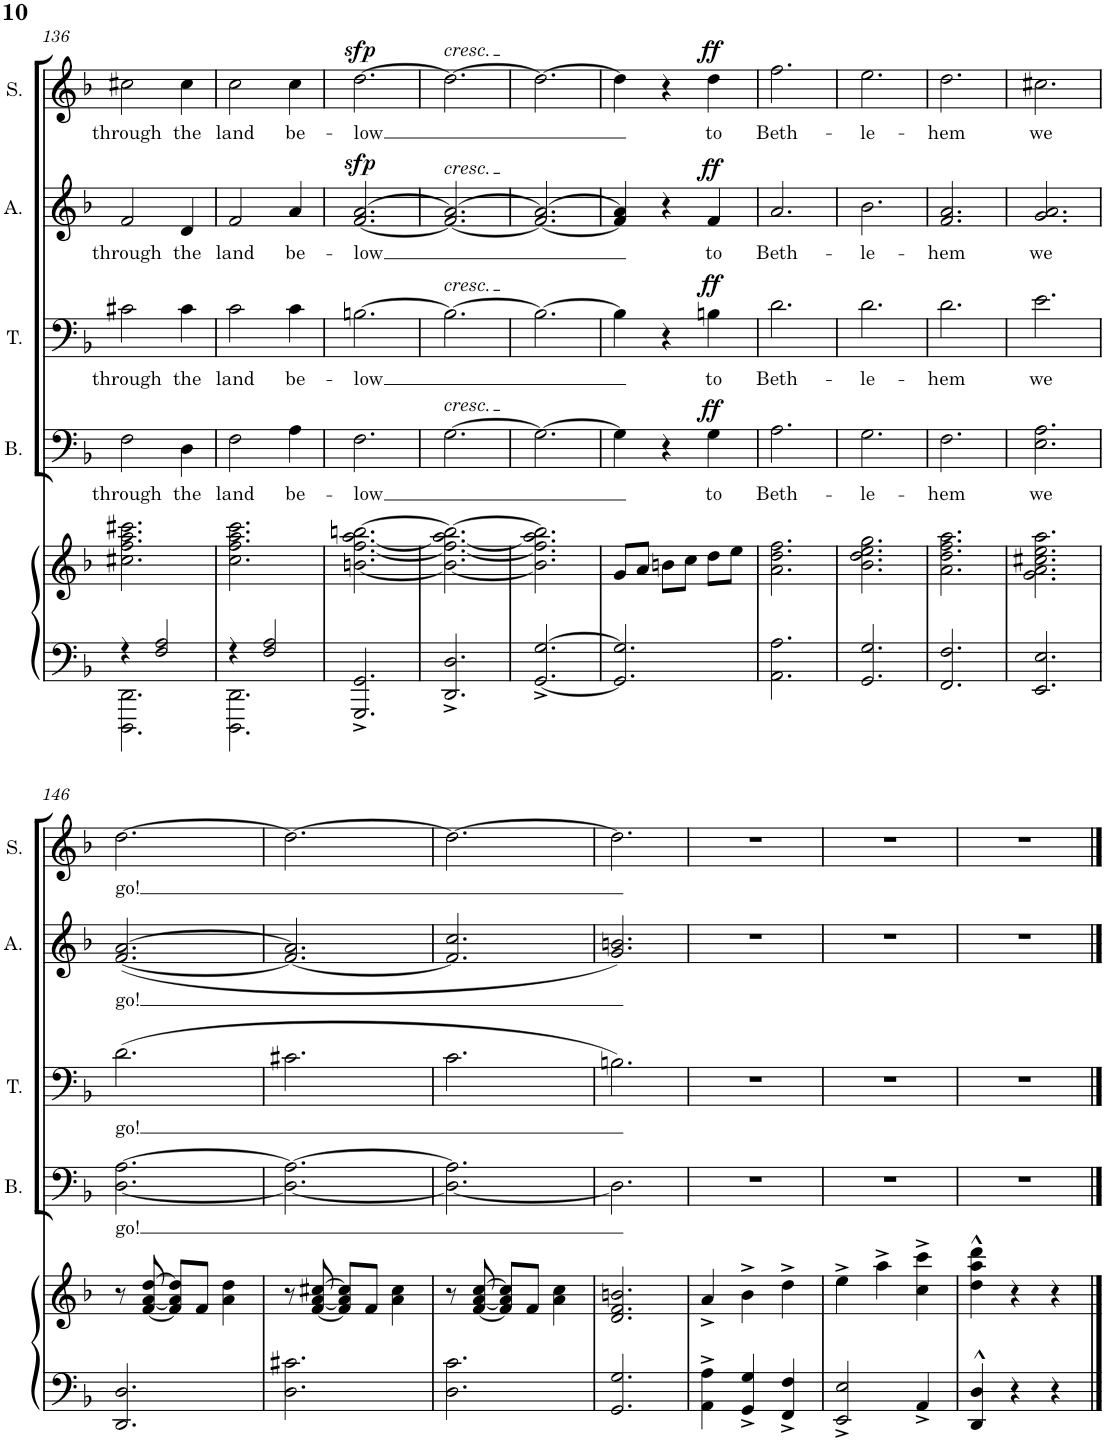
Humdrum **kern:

**kern	**kern	**kern	**text	**dynam	**kern	**text	**dynam	**kern	**text	**dynam	**kern	**text	**dynam
*part5	*part5	*part4	*part4	*part4	*part3	*part3	*part3	*part2	*part2	*part2	*part1	*part1	*part1
*staff6	*staff5	*staff4	*staff4	*staff4	*staff3	*staff3	*staff3	*staff2	*staff2	*staff2	*staff1	*staff1	*staff1
*I"PIANO	*	*I"Bass	*	*	*I"Tenor	*	*	*I"Alto	*	*	*I"Soprano	*	*
*I'Pno	*	*I'B.	*	*	*I'T.	*	*	*I'A.	*	*	*I'S.	*	*
!!LO:PB:g=z
*clefF4	*clefG2	*clefF4	*	*	*clefF4	*	*	*clefG2	*	*	*clefG2	*	*
*k[b-]	*k[b-]	*k[b-]	*	*	*k[b-]	*	*	*k[b-]	*	*	*k[b-]	*	*
*M3/4	*M3/4	*M3/4	*	*	*M3/4	*	*	*M3/4	*	*	*M3/4	*	*
=136	=136	=136	=136	=136	=136	=136	=136	=136	=136	=136	=136	=136	=136
*^	*	*	*	*	*	*	*	*	*	*	*	*	*
!	!	!	!	!LO:LY:b	!	!	!LO:LY:b	!	!	!LO:LY:b	!	!	!LO:LY:b	!
4r	2.DDD\ 2.DD\	2.cc#X\ 2.ff\ 2.aa\ 2.ccc#X\	2F\	through	.	2c#X\	through	.	2f/	through	.	2cc#X\	through	.
2F/ 2A/	.	.	.	.	.	.	.	.	.	.	.	.	.	.
!	!	!	!	!LO:LY:b	!	!	!LO:LY:b	!	!	!LO:LY:b	!	!	!LO:LY:b	!
.	.	.	4D\	the	.	4c#\	the	.	4d/	the	.	4cc#\	the	.
=137	=137	=137	=137	=137	=137	=137	=137	=137	=137	=137	=137	=137	=137	=137
!	!	!	!	!LO:LY:b	!	!	!LO:LY:b	!	!	!LO:LY:b	!	!	!LO:LY:b	!
4r	2.DDD\ 2.DD\	2.cc\ 2.ff\ 2.aa\ 2.ccc\	2F\	land	.	2c\	land	.	2f/	land	.	2cc\	land	.
2F/ 2A/	.	.	.	.	.	.	.	.	.	.	.	.	.	.
!	!	!	!	!LO:LY:b	!	!	!LO:LY:b	!	!	!LO:LY:b	!	!	!LO:LY:b	!
.	.	.	4A\	be-	.	4c\	be-	.	4a/	be-	.	4cc\	be-	.
*v	*v	*	*	*	*	*	*	*	*	*	*	*	*	*
=138	=138	=138	=138	=138	=138	=138	=138	=138	=138	=138	=138	=138	=138
!	!	!	!LO:LY:b	!	!	!LO:LY:b	!	!	!LO:LY:b	!LO:DY:a	!	!LO:LY:b	!LO:DY:a
2.GGG/^ 2.GG/^	[2.bn\ [2.ff\ [2.aa\ [2.bbn\	2.F\	-low	.	[2.Bn\	-low	.	[2.f/ [2.a/	-low	sfp	[2.dd\	-low	sfp
=139	=139	=139	=139	=139	=139	=139	=139	=139	=139	=139	=139	=139	=139
!	!	!	!	!	!	!	!	!	!	!	!LO:TX:a:i:t=cresc.	!	!
!	!	!	!	!	!	!	!	!LO:TX:a:i:t=cresc.	!	!	!	!	!
!	!	!	!	!	!LO:TX:a:i:t=cresc.	!	!	!	!	!	!	!	!
!	!	!LO:TX:a:i:t=cresc.	!	!	!	!	!	!	!	!	!	!	!
2.DD/^ 2.D/^	2.b\_ 2.ff\_ 2.aa\_ 2.bb\_	[2.G\	.	.	2.B\_	.	.	2.f/_ 2.a/_	.	.	2.dd\_	.	.
=140	=140	=140	=140	=140	=140	=140	=140	=140	=140	=140	=140	=140	=140
[2.GG/^ [2.G/^	2.b\] 2.ff\] 2.aa\] 2.bb\]	2.G\_	.	.	2.B\_	.	.	2.f/_ 2.a/_	.	.	2.dd\_	.	.
=141	=141	=141	=141	=141	=141	=141	=141	=141	=141	=141	=141	=141	=141
2.GG/] 2.G/]	8g/L	4G\]	.	.	4B\]	.	.	4f/] 4a/]	.	.	4dd\]	.	.
.	8a/J	.	.	.	.	.	.	.	.	.	.	.	.
.	8bn\L	4r	.	.	4r	.	.	4r	.	.	4r	.	.
.	8cc\J	.	.	.	.	.	.	.	.	.	.	.	.
!	!	!	!LO:LY:b	!LO:DY:a	!	!LO:LY:b	!LO:DY:a	!	!LO:LY:b	!LO:DY:a	!	!LO:LY:b	!LO:DY:a
.	8dd\L	4G\	to	ff	4Bn\	to	ff	4f/	to	ff	4dd\	to	ff
.	8ee\J	.	.	.	.	.	.	.	.	.	.	.	.
=142	=142	=142	=142	=142	=142	=142	=142	=142	=142	=142	=142	=142	=142
!	!	!	!LO:LY:b	!	!	!LO:LY:b	!	!	!LO:LY:b	!	!	!LO:LY:b	!
2.AA\ 2.A\	2.a\ 2.dd\ 2.ff\	2.A\	Beth-	.	2.d\	Beth-	.	2.a/	Beth-	.	2.ff\	Beth-	.
=143	=143	=143	=143	=143	=143	=143	=143	=143	=143	=143	=143	=143	=143
!	!	!	!LO:LY:b	!	!	!LO:LY:b	!	!	!LO:LY:b	!	!	!LO:LY:b	!
2.GG/ 2.G/	2.b-\ 2.dd\ 2.ee\ 2.gg\	2.G\	-le-	.	2.d\	-le-	.	2.b-\	-le-	.	2.ee\	-le-	.
=144	=144	=144	=144	=144	=144	=144	=144	=144	=144	=144	=144	=144	=144
!	!	!	!LO:LY:b	!	!	!LO:LY:b	!	!	!LO:LY:b	!	!	!LO:LY:b	!
2.FF/ 2.F/	2.a\ 2.dd\ 2.ff\ 2.aa\	2.F\	-hem	.	2.d\	-hem	.	2.f/ 2.a/	-hem	.	2.dd\	-hem	.
=145	=145	=145	=145	=145	=145	=145	=145	=145	=145	=145	=145	=145	=145
!	!	!	!LO:LY:b	!	!	!LO:LY:b	!	!	!LO:LY:b	!	!	!LO:LY:b	!
2.EE/ 2.E/	2.g\ 2.a\ 2.cc#X\ 2.ee\ 2.aa\	2.E\ 2.A\	we	.	2.e\	we	.	2.g/ 2.a/	we	.	2.cc#X\	we	.
!!LO:LB:g=z
=146	=146	=146	=146	=146	=146	=146	=146	=146	=146	=146	=146	=146	=146
!	!	!	!LO:LY:b	!	!	!LO:LY:b	!	!	!LO:LY:b	!	!	!LO:LY:b	!
2.DD/ 2.D/	8r	[2.D\ [2.A\	go!	.	(2.d\	go!	.	([2.f/ [2.a/	go!	.	[2.dd\	go!	.
.	[8f/ [8a/ [8dd/	.	.	.	.	.	.	.	.	.	.	.	.
.	8f/] 8a/] 8dd/]L	.	.	.	.	.	.	.	.	.	.	.	.
.	8f/J	.	.	.	.	.	.	.	.	.	.	.	.
.	4a\ 4dd\	.	.	.	.	.	.	.	.	.	.	.	.
=147	=147	=147	=147	=147	=147	=147	=147	=147	=147	=147	=147	=147	=147
2.D\ 2.c#X\	8r	2.D\_ 2.A\_	.	.	2.c#X\	.	.	2.f/_ 2.a/]	.	.	2.dd\_	.	.
.	[8f/ [8a/ [8cc#X/	.	.	.	.	.	.	.	.	.	.	.	.
.	8f/] 8a/] 8cc#/]L	.	.	.	.	.	.	.	.	.	.	.	.
.	8f/J	.	.	.	.	.	.	.	.	.	.	.	.
.	4a\ 4cc#\	.	.	.	.	.	.	.	.	.	.	.	.
=148	=148	=148	=148	=148	=148	=148	=148	=148	=148	=148	=148	=148	=148
2.D\ 2.c\	8r	2.D\_ 2.A\]	.	.	2.c\	.	.	2.f/] 2.cc/	.	.	2.dd\_	.	.
.	[8f/ [8a/ [8cc/	.	.	.	.	.	.	.	.	.	.	.	.
.	8f/] 8a/] 8cc/]L	.	.	.	.	.	.	.	.	.	.	.	.
.	8f/J	.	.	.	.	.	.	.	.	.	.	.	.
.	4a\ 4cc\	.	.	.	.	.	.	.	.	.	.	.	.
=149	=149	=149	=149	=149	=149	=149	=149	=149	=149	=149	=149	=149	=149
2.GG/ 2.G/	2.d/ 2.f/ 2.bn/	2.D\]	.	.	2.Bn\)	.	.	2.g/ 2.bn/)	.	.	2.dd\]	.	.
=150	=150	=150	=150	=150	=150	=150	=150	=150	=150	=150	=150	=150	=150
4AA\^ 4A\^	4a^/	2.r	.	.	2.r	.	.	2.r	.	.	2.r	.	.
4GG/^ 4G/^	4b-^\	.	.	.	.	.	.	.	.	.	.	.	.
4FF/^ 4F/^	4dd^\	.	.	.	.	.	.	.	.	.	.	.	.
=151	=151	=151	=151	=151	=151	=151	=151	=151	=151	=151	=151	=151	=151
2EE/^ 2E/^	4ee^\	2.r	.	.	2.r	.	.	2.r	.	.	2.r	.	.
.	4aa^\	.	.	.	.	.	.	.	.	.	.	.	.
4AA^/	4cc\^ 4ccc\^	.	.	.	.	.	.	.	.	.	.	.	.
=152	=152	=152	=152	=152	=152	=152	=152	=152	=152	=152	=152	=152	=152
4DD/^^ 4D/^^	4dd\^^ 4aa\^^ 4ddd\^^	2.r	.	.	2.r	.	.	2.r	.	.	2.r	.	.
4r	4r	.	.	.	.	.	.	.	.	.	.	.	.
4r	4r	.	.	.	.	.	.	.	.	.	.	.	.
==	==	==	==	==	==	==	==	==	==	==	==	==	==
*-	*-	*-	*-	*-	*-	*-	*-	*-	*-	*-	*-	*-	*-
